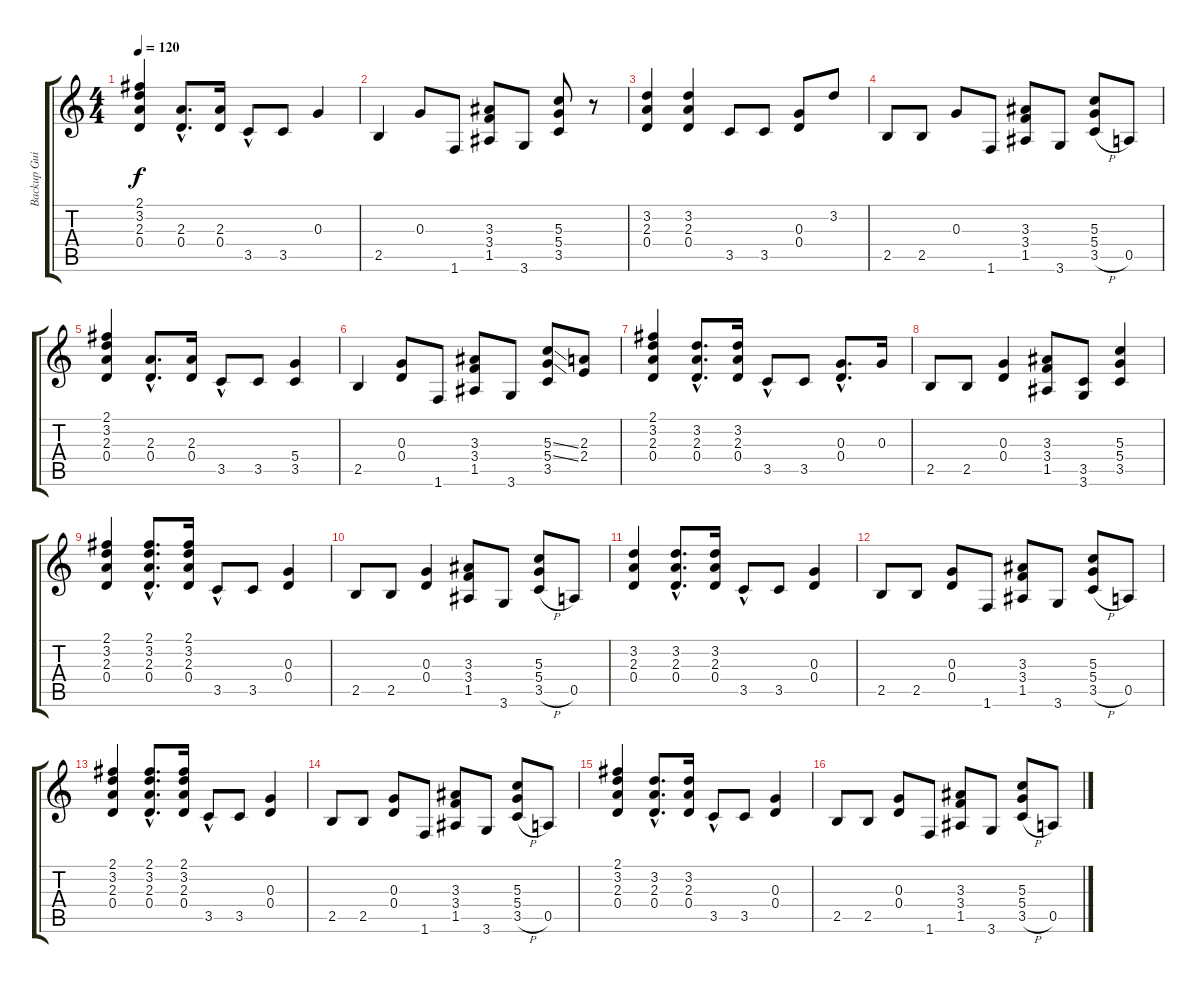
\track ("Backup Guitar" "Backup Gui") {instrument distortionguitar}
\staff {score tabs}
\tuning (E4 B3 G3 D3 A2 E2) {hide}
\ts (4 4)
\tempo 120
\clef g2
\ks c
(2.1 3.2 2.3 0.4).4{dy f} (2.3{hac} 0.4{hac}).8{d} (2.3 0.4).16 3.5{hac}.8 3.5.8 0.3.4 |
2.5.4 0.3.8 1.6.8 (3.3 3.4 1.5).8 3.6.8 (5.3 5.4 3.5).8 r.8 |
(3.2 2.3 0.4).4 (3.2 2.3 0.4).4 3.5.8 3.5.8 (0.3 0.4).8 3.2.8 |
2.5.8 2.5.8 0.3.8 1.6.8 (3.3 3.4 1.5).8 3.6.8 (5.3 5.4 3.5{h}).8 0.5.8 |
(2.1 3.2 2.3 0.4).4 (2.3{hac} 0.4{hac}).8{d} (2.3 0.4).16 3.5{hac}.8 3.5.8 (5.4 3.5).4 |
2.5.4 (0.3 0.4).8 1.6.8 (3.3 3.4 1.5).8 3.6.8 (5.3{ss} 5.4{ss} 3.5).8 (2.3 2.4).8 |
(2.1 3.2 2.3 0.4).4 (3.2{hac} 2.3{hac} 0.4{hac}).8{d} (3.2 2.3 0.4).16 3.5{hac}.8 3.5.8 (0.3{hac} 0.4{hac}).8{d} 0.3.16 |
2.5.8 2.5.8 (0.3 0.4).4 (3.3 3.4 1.5).8 (3.5 3.6).8 (5.3 5.4 3.5).4 |
(2.1 3.2 2.3 0.4).4 (2.1{hac} 3.2{hac} 2.3{hac} 0.4{hac}).8{d} (2.1 3.2 2.3 0.4).16 3.5{hac}.8 3.5.8 (0.3 0.4).4 |
2.5.8 2.5.8 (0.3 0.4).4 (3.3 3.4 1.5).8 3.6.8 (5.3 5.4 3.5{h}).8 0.5.8 |
(3.2 2.3 0.4).4 (3.2{hac} 2.3{hac} 0.4{hac}).8{d} (3.2 2.3 0.4).16 3.5{hac}.8 3.5.8 (0.3 0.4).4 |
2.5.8 2.5.8 (0.3 0.4).8 1.6.8 (3.3 3.4 1.5).8 3.6.8 (5.3 5.4 3.5{h}).8 0.5.8 |
(2.1 3.2 2.3 0.4).4 (2.1{hac} 3.2{hac} 2.3{hac} 0.4{hac}).8{d} (2.1 3.2 2.3 0.4).16 3.5{hac}.8 3.5.8 (0.3 0.4).4 |
2.5.8 2.5.8 (0.3 0.4).8 1.6.8 (3.3 3.4 1.5).8 3.6.8 (5.3 5.4 3.5{h}).8 0.5.8 |
(2.1 3.2 2.3 0.4).4 (3.2{hac} 2.3{hac} 0.4{hac}).8{d} (3.2 2.3 0.4).16 3.5{hac}.8 3.5.8 (0.3 0.4).4 |
2.5.8 2.5.8 (0.3 0.4).8 1.6.8 (3.3 3.4 1.5).8 3.6.8 (5.3 5.4 3.5{h}).8 0.5.8
